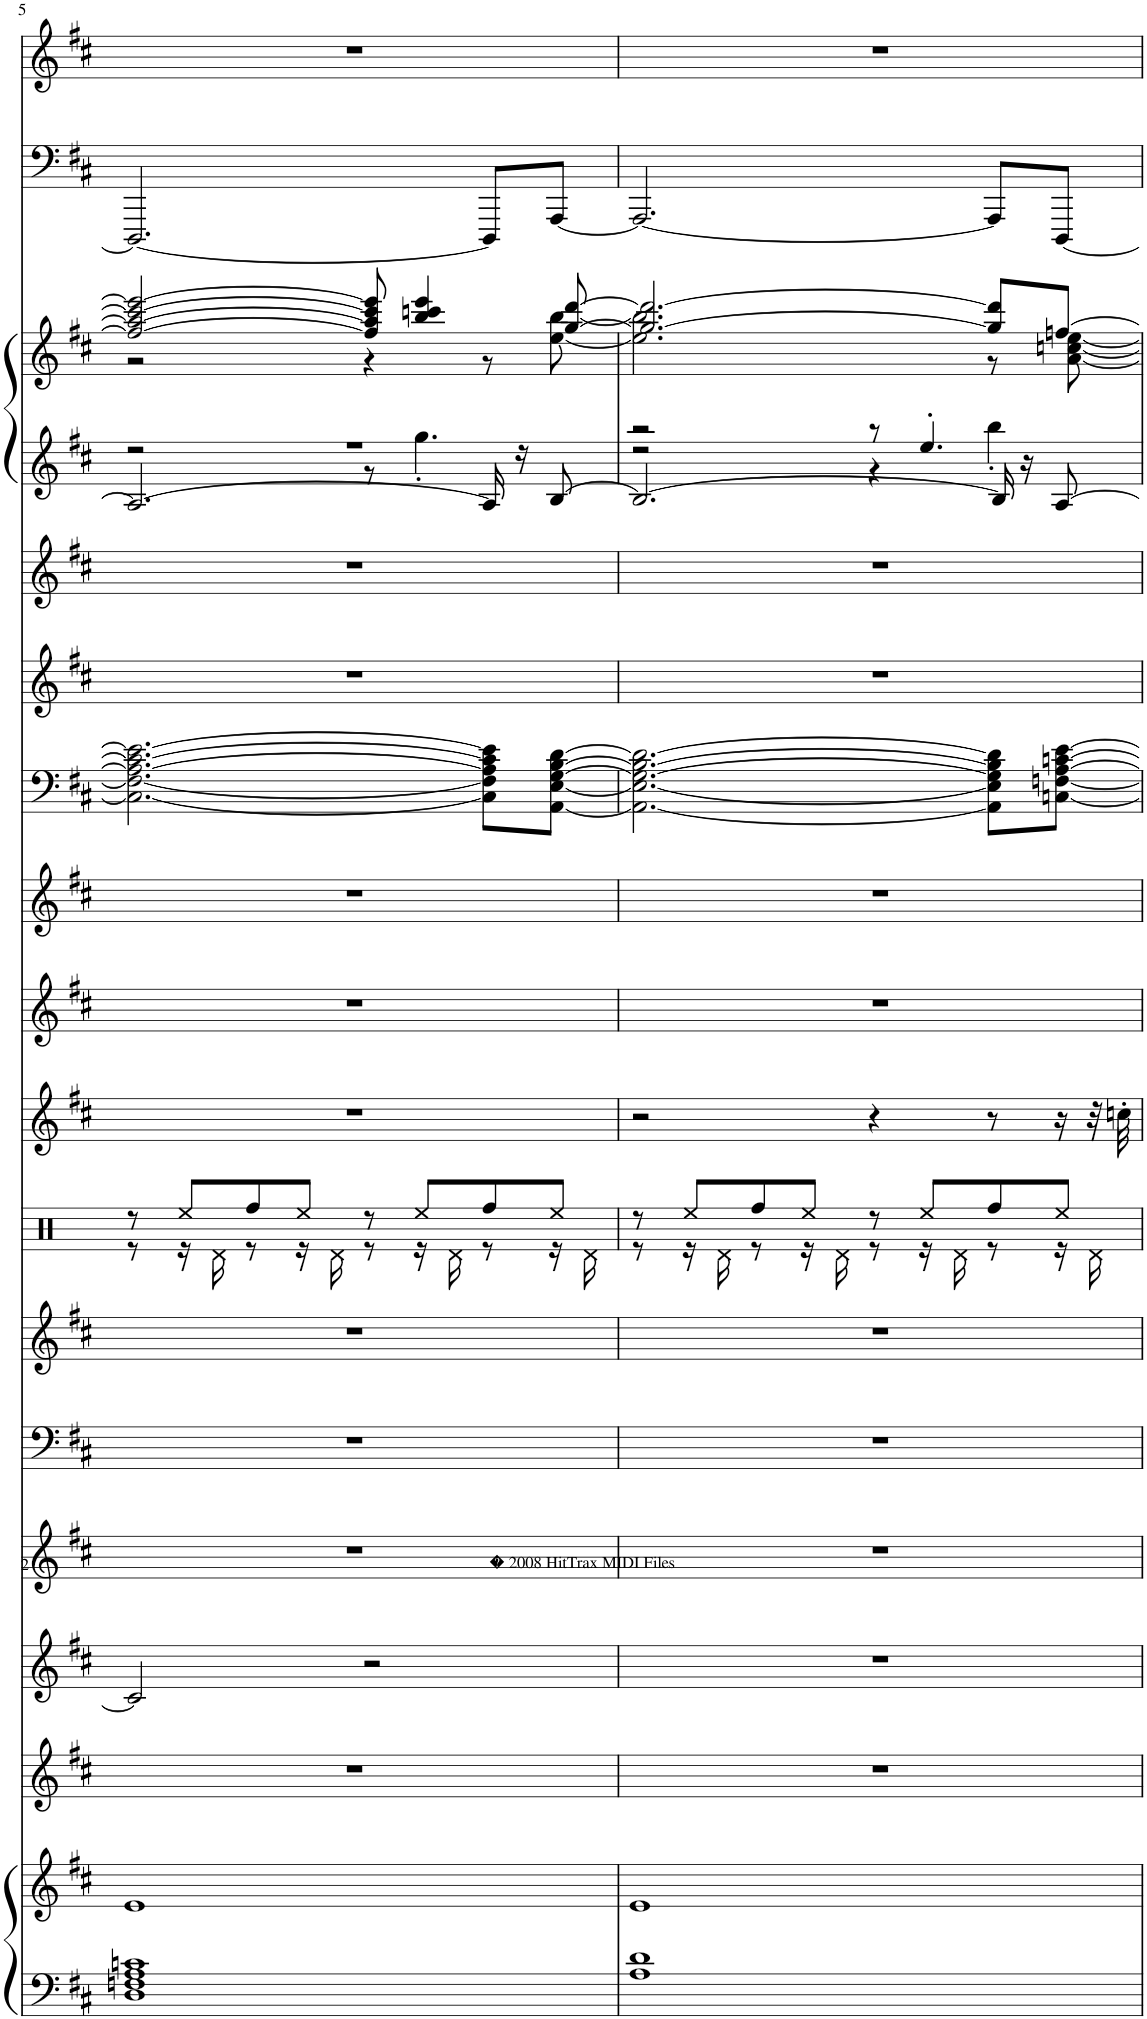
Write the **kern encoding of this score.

**kern	**kern	**kern	**kern	**kern	**kern	**kern	**kern	**kern	**kern	**kern	**kern	**kern	**kern	**kern	**kern	**kern	**kern
*part16	*part16	*part15	*part14	*part13	*part12	*part11	*part10	*part9	*part8	*part7	*part6	*part5	*part4	*part3	*part3	*part2	*part1
*staff18	*staff17	*staff16	*staff15	*staff14	*staff13	*staff12	*staff11	*staff10	*staff9	*staff8	*staff7	*staff6	*staff5	*staff4	*staff3	*staff2	*staff1
*I"Grand Piano	*	*I"Grand Piano	*I"Telephone	*I"Rev. Cymbal	*I"DistortionGtr	*I"Helicopter	*I"Percussion	*I"Grand Piano	*I"Muted Guitar	*I"Orchestra Hit	*I"Strings 1	*I"Voice Oohs	*I"Choir Aahs	*I"Grand Piano	*	*I"Fingered Bass	*I"Flute, Melodie
*I'Pno	*	*I'Pno	*	*	*	*	*I'Perc	*I'Pno	*	*	*I'Str	*I'V	*I'Ch	*I'Pno	*	*	*I'Fl
!!LO:PB:g=z
*clefF4	*clefG2	*clefG2	*clefG2	*clefG2	*clefF4	*clefG2	*clefX	*clefG2	*clefG2	*clefG2	*clefF4	*clefG2	*clefG2	*clefG2	*clefG2	*clefF4	*clefG2
*k[f#c#]	*k[f#c#]	*k[f#c#]	*k[f#c#]	*k[f#c#]	*k[f#c#]	*k[f#c#]	*k[]	*k[f#c#]	*k[f#c#]	*k[f#c#]	*k[f#c#]	*k[f#c#]	*k[f#c#]	*k[f#c#]	*k[f#c#]	*k[f#c#]	*k[f#c#]
*M4/4	*M4/4	*M4/4	*M4/4	*M4/4	*M4/4	*M4/4	*M4/4	*M4/4	*M4/4	*M4/4	*M4/4	*M4/4	*M4/4	*M4/4	*M4/4	*M4/4	*M4/4
=5	=5	=5	=5	=5	=5	=5	=5	=5	=5	=5	=5	=5	=5	=5	=5	=5	=5
*	*	*	*	*	*	*	*^	*	*	*	*	*	*	*^	*^	*	*
*	*	*	*	*	*	*	*	*	*	*	*	*	*	*	*	*^	*	*	*	*
1D 1Fn 1A 1cn	1e	1r	2cn/]	1r	1r	1r	8r	8r	1r	1r	1r	2.C\_ 2.F\_ 2.A\_ 2.c\_ 2.e\_	1r	1r	1r	2r	2.A/_	2ff/_ 2aa/_ 2ccc/_ 2eee/_	2r	2.DDD/_	1r
.	.	.	.	.	.	.	8Ree/L	16r	.	.	.	.	.	.	.	.	.	.	.	.	.
.	.	.	.	.	.	.	.	16Rd\	.	.	.	.	.	.	.	.	.	.	.	.	.
.	.	.	.	.	.	.	8Rff/	8r	.	.	.	.	.	.	.	.	.	.	.	.	.
.	.	.	.	.	.	.	8Ree/J	16r	.	.	.	.	.	.	.	.	.	.	.	.	.
.	.	.	.	.	.	.	.	16Rd\	.	.	.	.	.	.	.	.	.	.	.	.	.
.	.	.	2r	.	.	.	8r	8r	.	.	.	.	.	.	.	8r	.	8ff/] 8aa/] 8ccc/] 8eee/]	4r	.	.
.	.	.	.	.	.	.	8Ree/L	16r	.	.	.	.	.	.	.	4.gg'\	.	4bb/ 4cccn/ 4eee/	.	.	.
.	.	.	.	.	.	.	.	16Rd\	.	.	.	.	.	.	.	.	.	.	.	.	.
.	.	.	.	.	.	.	8Rff/	8r	.	.	.	8C\] 8F\] 8A\] 8c\] 8e\]L	.	.	.	.	16A/]	.	8r	8DDD/L]	.
.	.	.	.	.	.	.	.	.	.	.	.	.	.	.	.	.	16r	.	.	.	.
.	.	.	.	.	.	.	8Ree/J	16r	.	.	.	[8AA\ [8E\ [8G\ [8B\ [8d\J	.	.	.	.	[8B/	[8gg/ [8ddd/	[8ee\ [8bb\	[8AAA/J	.
.	.	.	.	.	.	.	.	16Rd\	.	.	.	.	.	.	.	.	.	.	.	.	.
=6	=6	=6	=6	=6	=6	=6	=6	=6	=6	=6	=6	=6	=6	=6	=6	=6	=6	=6	=6	=6	=6
1A 1d	1e	1r	1r	1r	1r	1r	8r	8r	2r	1r	1r	2.AA\_ 2.E\_ 2.G\_ 2.B\_ 2.d\_	1r	1r	2r	2r	2.B/_	2.gg/_ 2.ddd/_	2.ee\] 2.bb\]	2.AAA/_	1r
.	.	.	.	.	.	.	8Ree/L	16r	.	.	.	.	.	.	.	.	.	.	.	.	.
.	.	.	.	.	.	.	.	16Rd\	.	.	.	.	.	.	.	.	.	.	.	.	.
.	.	.	.	.	.	.	8Rff/	8r	.	.	.	.	.	.	.	.	.	.	.	.	.
.	.	.	.	.	.	.	8Ree/J	16r	.	.	.	.	.	.	.	.	.	.	.	.	.
.	.	.	.	.	.	.	.	16Rd\	.	.	.	.	.	.	.	.	.	.	.	.	.
.	.	.	.	.	.	.	8r	8r	4r	.	.	.	.	.	8r	4r	.	.	.	.	.
.	.	.	.	.	.	.	8Ree/L	16r	.	.	.	.	.	.	4.ee'/	.	.	.	.	.	.
.	.	.	.	.	.	.	.	16Rd\	.	.	.	.	.	.	.	.	.	.	.	.	.
.	.	.	.	.	.	.	8Rff/	8r	8r	.	.	8AA\] 8E\] 8G\] 8B\] 8d\]L	.	.	.	4bb'\	16B/]	8gg/] 8ddd/]L	8r	8AAA/L]	.
.	.	.	.	.	.	.	.	.	.	.	.	.	.	.	.	.	16r	.	.	.	.
.	.	.	.	.	.	.	8Ree/J	16r	16r	.	.	[8Cn\ [8Fn\ [8A\ [8cn\ [8e\J	.	.	.	.	[8A/	[8ffn/J	[8a\ [8ccn\ [8ee\	[8DDD/J	.
.	.	.	.	.	.	.	.	16Rd\	32r	.	.	.	.	.	.	.	.	.	.	.	.
.	.	.	.	.	.	.	.	.	32ccn'\	.	.	.	.	.	.	.	.	.	.	.	.
*	*	*	*	*	*	*	*	*	*	*	*	*	*	*	*v	*v	*v	*	*	*	*
*	*	*	*	*	*	*	*v	*v	*	*	*	*	*	*	*	*v	*v	*	*
=	=	=	=	=	=	=	=	=	=	=	=	=	=	=	=	=	=
*-	*-	*-	*-	*-	*-	*-	*-	*-	*-	*-	*-	*-	*-	*-	*-	*-	*-
